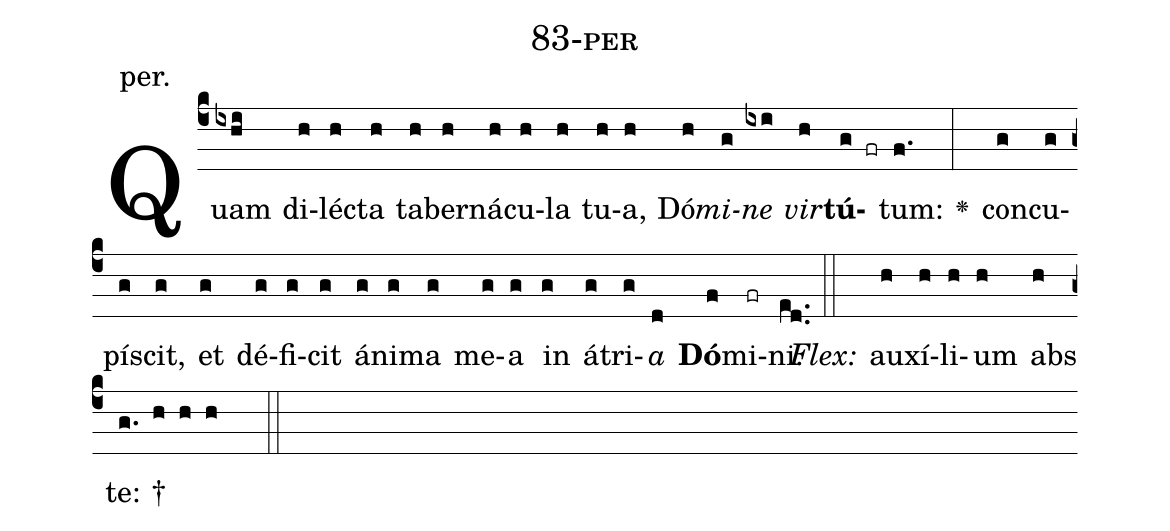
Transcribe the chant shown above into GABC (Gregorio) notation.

name: 83-per;
annotation: per.;
%%
(c4)Quam(ixhi) di(h)léc(h)ta(h) ta(h)ber(h)ná(h)cu(h)la(h) tu(h)a,(h) Dó(h)<i>mi</i>(g)<i>ne</i>(ixi) <i>vir</i>(h)<b>tú</b>(g fr)tum:(f.) <v>\greheightstar</v>(:) con(g)cu(g)pí(g)scit,(g) et(g) dé(g)fi(g)cit(g) á(g)ni(g)ma(g) me(g)a(g) in(g) á(g)tri(g)<i>a</i>(d) <b>Dó</b>(f)mi(fr)ni.(ed..) (::)
<i>Flex:</i>()  au(h)xí(h)li(h)um(h) abs(h) te: †(g. h h h  ::)

%E(g) u(g) o(g) u(d) a(f) e.(ed..) (::)
